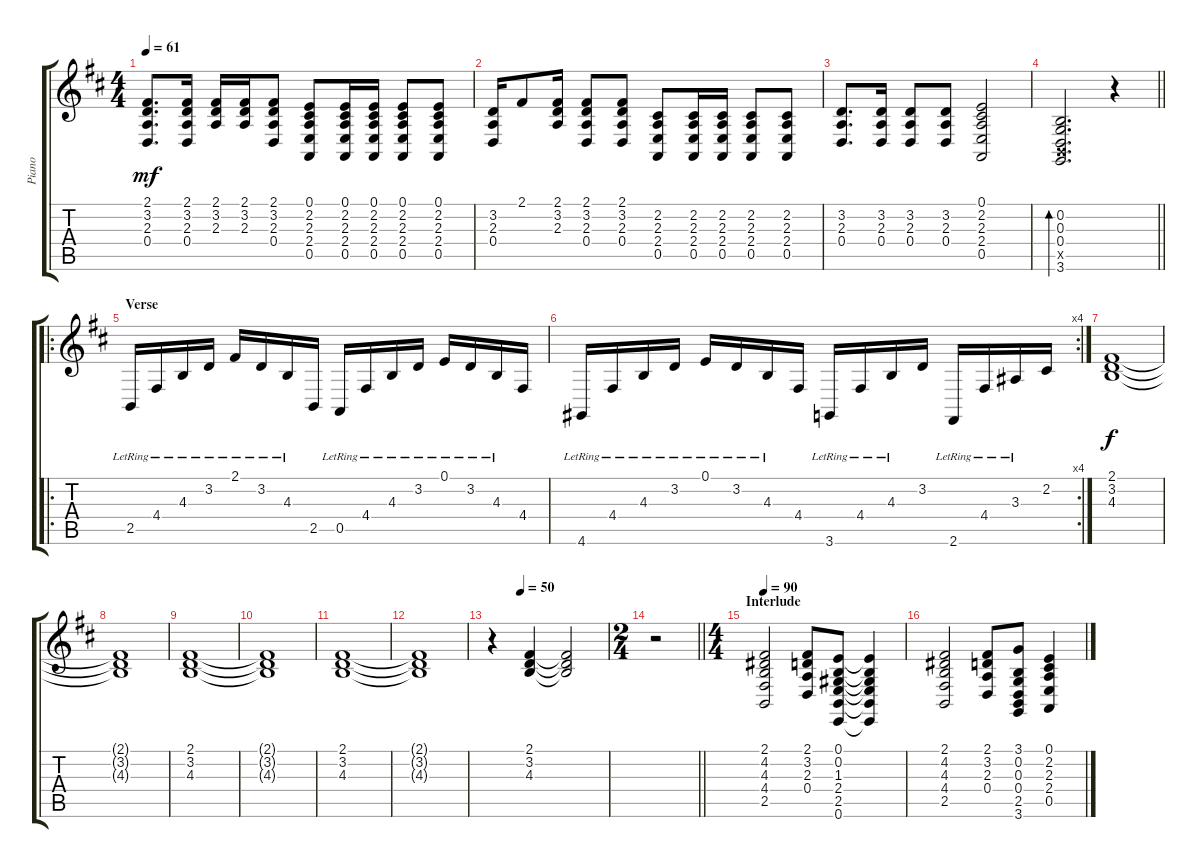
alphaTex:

\track ("Piano" "Piano") {instrument acousticgrandpiano}
\staff {score tabs}
\tuning (E4 B3 G3 D3 A2 E2) {hide}
\ts (4 4)
\tempo 61
\clef g2
\ks d
(2.1 3.2 2.3 0.4).8{d dy mf} (2.1 3.2 2.3 0.4).16 (2.1 3.2 2.3).16 (2.1 3.2 2.3).16 (2.1 3.2 2.3 0.4).8 (0.1 2.2 2.3 2.4 0.5).8 (0.1 2.2 2.3 2.4 0.5).16 (0.1 2.2 2.3 2.4 0.5).16 (0.1 2.2 2.3 2.4 0.5).8 (0.1 2.2 2.3 2.4 0.5).8 |
(3.2 2.3 0.4).16 2.1.8 (2.1 3.2 2.3).16 (2.1 3.2 2.3 0.4).8 (2.1 3.2 2.3 0.4).8 (2.2 2.3 2.4 0.5).8 (2.2 2.3 2.4 0.5).16 (2.2 2.3 2.4 0.5).16 (2.2 2.3 2.4 0.5).8 (2.2 2.3 2.4 0.5).8 |
(3.2 2.3 0.4).8{d} (3.2 2.3 0.4).16 (3.2 2.3 0.4).8 (3.2 2.3 0.4).8 (0.1 2.2 2.3 2.4 0.5).2 |
\barLineRight lightlight
(0.2 0.3 0.4 2.5{x} 3.6).2{d bd 30} r.4 |
\ro
\section ("" "Verse")
2.5{lr}.16 4.4{lr}.16 4.3{lr}.16 3.2{lr}.16 2.1{lr}.16 3.2{lr}.16 4.3{lr}.16 2.5.16 0.5{lr}.16 4.4{lr}.16 4.3{lr}.16 3.2{lr}.16 0.1{lr}.16 3.2{lr}.16 4.3{lr}.16 4.4.16 |
\rc 4
4.6{lr}.16 4.4{lr}.16 4.3{lr}.16 3.2{lr}.16 0.1{lr}.16 3.2{lr}.16 4.3{lr}.16 4.4.16 3.6{lr}.16 4.4{lr}.16 4.3{lr}.16 3.2.16 2.6{lr}.16 4.4{lr}.16 3.3{lr}.16 2.2.16 |
(2.1 3.2 4.3).1{dy f instrument stringensemble1} |
(2.1{t} 3.2{t} 4.3{t}).1 |
(2.1 3.2 4.3).1 |
(2.1{t} 3.2{t} 4.3{t}).1 |
(2.1 3.2 4.3).1 |
(2.1{t} 3.2{t} 4.3{t}).1 |
\tempo (50 0.25)
r.4 (2.1 3.2 4.3).4 (2.1{t} 3.2{t} 4.3{t}).2 |
\ts (2 4)
\barLineRight lightlight
r.2 |
\ts (4 4)
\section ("" "Interlude")
\tempo 90
(2.1 4.2 4.3 4.4 2.5).2{instrument acousticgrandpiano} (2.1 3.2 2.3 0.4).8 (0.1 0.2 1.3 2.4 2.5 0.6).8 (0.1{t} 0.2{t} 1.3{t} 2.4{t} 2.5{t} 0.6{t}).4 |
(2.1 4.2 4.3 4.4 2.5).2 (2.1 3.2 2.3 0.4).8 (3.1 0.2 0.3 0.4 2.5 3.6).8 (0.1 2.2 2.3 2.4 0.5).4
